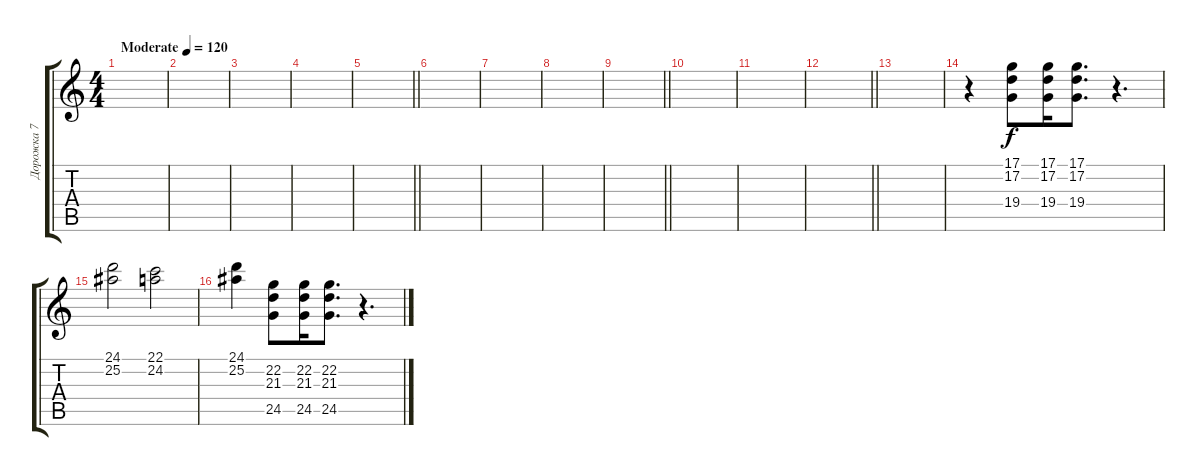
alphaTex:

\track ("Дорожка 7" "Дорожка 7") {instrument stringensemble2}
\staff {score tabs}
\tuning (D4 A3 F3 C3 G2 C2) {hide}
\ts (4 4)
\tempo (120 "Moderate")
\clef g2
\ks c
|
|
|
|
\barLineRight lightlight
|
|
|
|
\barLineRight lightlight
|
|
|
\barLineRight lightlight
|
|
r.4 (17.1 17.2 19.4).8 (17.1 17.2 19.4).16 (17.1 17.2 19.4).8{d} r.4{d} |
(24.1 25.2).2 (22.1 24.2).2 |
(24.1 25.2).4 (22.2 21.3 24.5).8 (22.2 21.3 24.5).16 (22.2 21.3 24.5).8{d} r.4{d}
